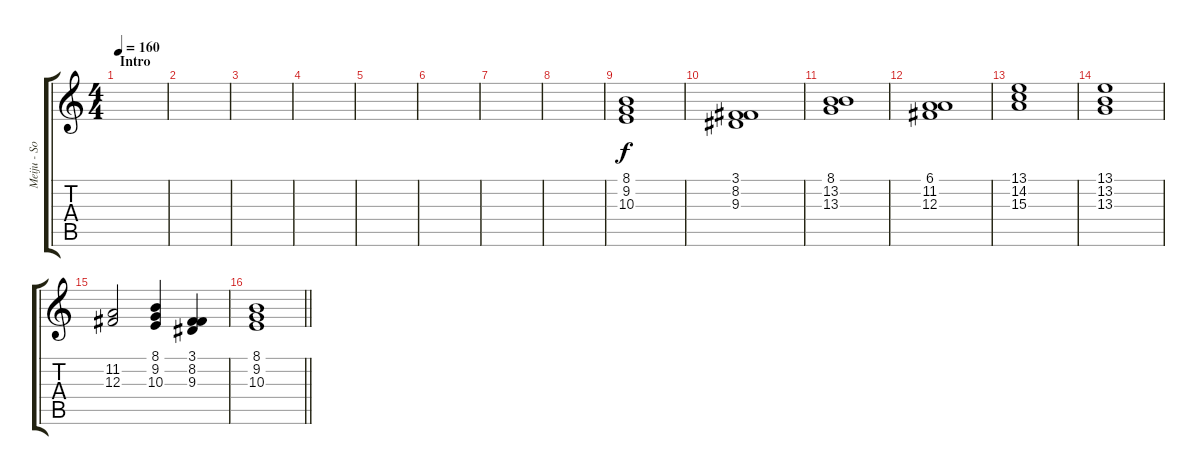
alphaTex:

\track ("Meiju - Soft Synth" "Meiju - So") {instrument synthstrings2}
\staff {score tabs}
\tuning (Eb4 Bb3 Gb3 Db3 Ab2 Eb2) {hide}
\ts (4 4)
\section ("" "Intro")
\tempo 160
\clef g2
\ks c
|
|
|
|
|
|
|
|
(8.1 9.2 10.3).1 |
(3.1 8.2 9.3).1 |
(8.1 13.2 13.3).1 |
(6.1 11.2 12.3).1 |
(13.1 14.2 15.3).1 |
(13.1 13.2 13.3).1 |
(11.2 12.3).2 (8.1 9.2 10.3).4 (3.1 8.2 9.3).4 |
\barLineRight lightlight
(8.1 9.2 10.3).1
